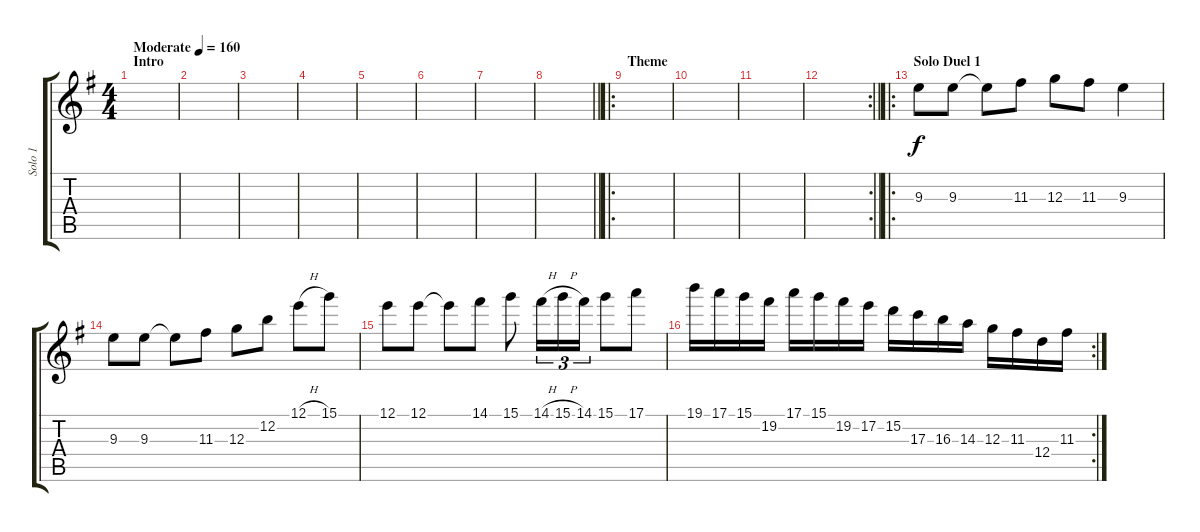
\track ("Solo 1" "Solo 1") {instrument distortionguitar}
\staff {score tabs}
\tuning (E4 B3 G3 D3 A2 E2) {hide}
\ts (4 4)
\section ("" "Intro")
\tempo (160 "Moderate")
\clef g2
\ks eminor
|
|
|
|
|
|
|
\barLineRight lightlight
|
\ro
\section ("" "Theme")
|
|
|
\rc 2
\barLineRight lightlight
|
\ro
\section ("" "Solo Duel 1")
9.3.8 9.3.8 9.3{t}.8 11.3.8 12.3.8 11.3.8 9.3.4 |
9.3.8 9.3.8 9.3{t}.8 11.3.8 12.3.8 12.2.8 12.1{h}.8 15.1.8 |
12.1.8 12.1.8 12.1{t}.8 14.1.8 15.1.8 14.1{h}.16{tu (3 2)} 15.1{h}.16{tu (3 2)} 14.1.16{tu (3 2)} 15.1.8 17.1.8 |
\rc 2
19.1.16 17.1.16 15.1.16 19.2.16 17.1.16 15.1.16 19.2.16 17.2.16 15.2.16 17.3.16 16.3.16 14.3.16 12.3.16 11.3.16 12.4.16 11.3.16
